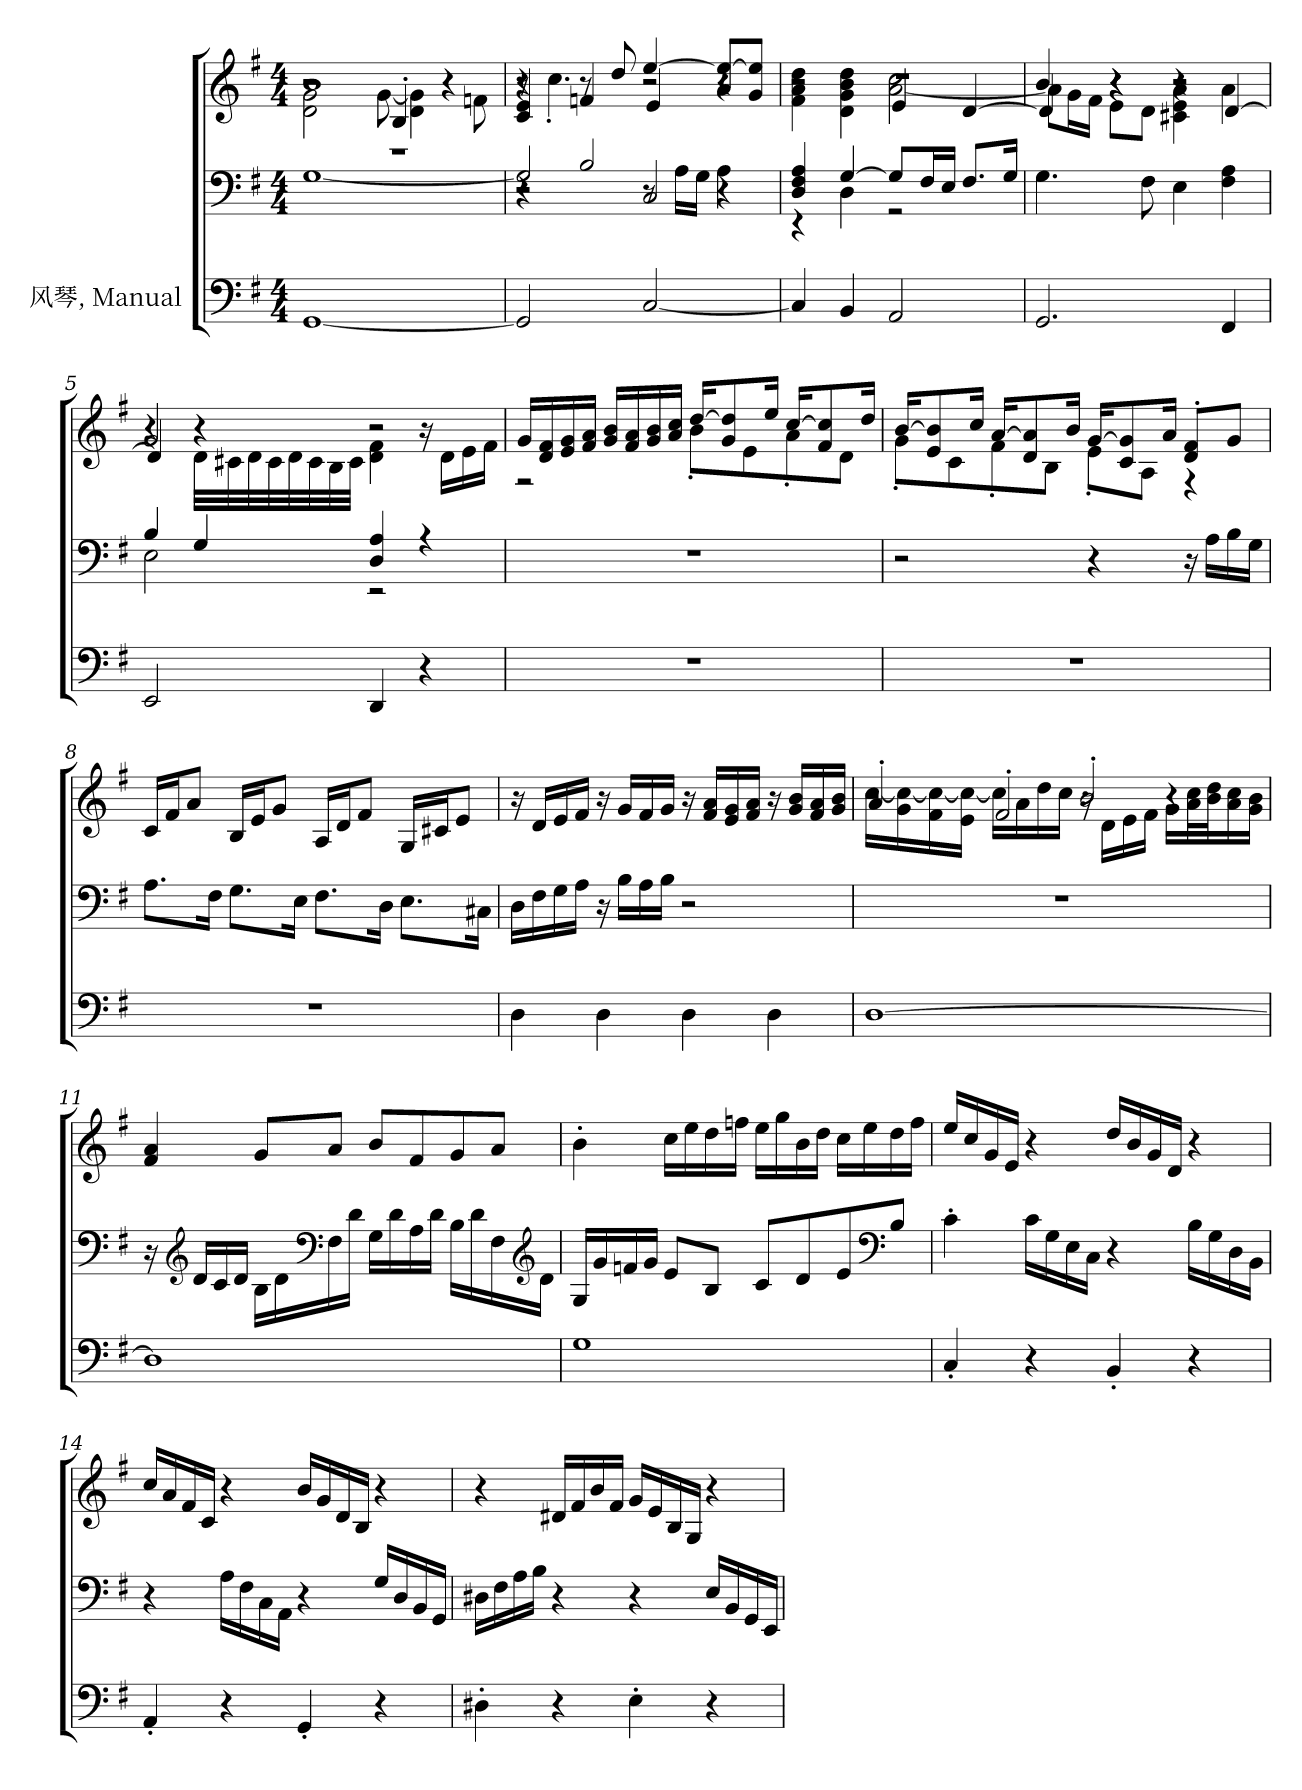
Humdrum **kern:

**kern	**kern	**kern
*part1	*part1	*part1
*staff3	*staff2	*staff1
*I"风琴, Manual	*	*
*clefF4	*clefF4	*clefG2
*k[f#]	*k[f#]	*k[f#]
*M4/4	*M4/4	*M4/4
*MM60	*MM60	*MM60
=1	=1	=1
*	*^	*^
*	*	*	*	*^
[1GG	1r	[1G	1b	2d\ 2g\	2r
.	.	.	.	[8g\	4B'/
.	.	.	.	4d\ 4g\]	.
.	.	.	.	.	4r
.	.	.	.	8fn\	.
=2	=2	=2	=2	=2	=2
*	*	*^	*	*	*
2GG/]	4r	2r	2G/]	4r	8r	4c/ 4e/
.	.	.	.	.	4.cc'\	.
.	2B/	.	.	8r	.	4fn/
.	.	.	.	8dd/	.	.
[2C/	.	8r	2C/	[4ee/	2r	4e/
.	.	16A\LL	.	.	.	.
.	.	16G\JJ	.	.	.	.
.	4r	4A\	.	8a/ 8ee/_L	.	4r
.	.	.	.	8g/ 8ee/]J	.	.
*	*	*v	*v	*	*	*
=3	=3	=3	=3	=3	=3
4C/]	4D/ 4F#/ 4A/	4r	1r	4f#\ 4a\ 4dd\	2r
4BB/	[4G/	4D\	.	4d\ 4g\ 4b\ 4dd\	.
2AA/	8G/L]	2r	.	[2a\ 2cc\	4e/
.	16F#/L	.	.	.	.
.	16E/JJ	.	.	.	.
.	8.F#/L	.	.	.	[4d/
.	16G/Jk	.	.	.	.
*	*v	*v	*	*	*
=4	=4	=4	=4	=4
2.GG/	4.G\	4b/	8a\L]	4d/]
.	.	.	16g\L	.
.	.	.	16f#\JJ	.
.	.	4r	8e\L	4r
.	8F#\	.	8d\J	.
.	4E\	2r	4c#X\ 4e\ 4a\	4r
4FF#/	4F#\ 4A\	.	4a\	[4d/
!!LO:LB:g=z	!!	!!
=5	=5	=5	=5	=5
*	*^	*	*	*
2EE/	4B/	2E\	2g/	4r	4d/]
.	4G/	.	.	32d\LLL	4r
.	.	.	.	32c#X\	.
.	.	.	.	32d\	.
.	.	.	.	32c#\	.
.	.	.	.	32d\	.
.	.	.	.	32c#\	.
.	.	.	.	32B\	.
.	.	.	.	32c#\JJJ	.
4DD/	4D/ 4A/	2r	2r	4d\ 4f#\	2r
*	*	*	*MM76	*	*
4r	4r	.	.	16r	.
.	.	.	.	16d\LL	.
.	.	.	.	16e\	.
.	.	.	.	16f#\JJ	.
*	*v	*v	*	*	*
*	*	*	*v	*v
=6	=6	=6	=6
1r	1r	16g/LL	2r
.	.	16d/ 16f#/	.
.	.	16e/ 16g/	.
.	.	16f#/ 16a/JJ	.
.	.	16g/ 16b/LL	.
.	.	16f#/ 16a/	.
.	.	16g/ 16b/	.
.	.	16a/ 16cc/JJ	.
.	.	[16dd/KL	8b'\L
.	.	8g/ 8dd/]	.
.	.	.	8e\
.	.	16ee/Jk	.
.	.	[16cc/KL	8a'\
.	.	8f#/ 8cc/]	.
.	.	.	8d\J
.	.	16dd/Jk	.
!!LO:LB:g=z	!!
=7	=7	=7	=7
1r	2r	[16b/KL	8g'\L
.	.	8e/ 8b/]	.
.	.	.	8c\
.	.	16cc/Jk	.
.	.	[16a/KL	8f#'\
.	.	8d/ 8a/]	.
.	.	.	8B\J
.	.	16b/Jk	.
.	4r	[16g/KL	8e'\L
.	.	8c/ 8g/]	.
.	.	.	8A\J
.	.	16a/Jk	.
.	16r	8d/' 8f#/'L	4r
.	16A\LL	.	.
.	16B\	8g/J	.
.	16G\JJ	.	.
*	*	*v	*v
=8	=8	=8
1r	8.A\L	16c/LL
.	.	16f#/J
.	.	8a/J
.	16F#\Jk	.
.	8.G\L	16B/LL
.	.	16e/J
.	.	8g/J
.	16E\Jk	.
.	8.F#\L	16A/LL
.	.	16d/J
.	.	8f#/J
.	16D\Jk	.
.	8.E\L	16G/LL
.	.	16c#X/J
.	.	8e/J
.	16C#X\Jk	.
!!LO:LB:g=z
=9	=9	=9
4D\	16D\LL	16r
.	16F#\	16d/LL
.	16G\	16e/
.	16A\JJ	16f#/JJ
4D\	16r	16r
.	16B\LL	16g/LL
.	16A\	16f#/
.	16B\JJ	16g/JJ
4D\	2r	16r
.	.	16f#/ 16a/LL
.	.	16e/ 16g/
.	.	16f#/ 16a/JJ
4D\	.	16r
.	.	16g/ 16b/LL
.	.	16f#/ 16a/
.	.	16g/ 16b/JJ
=10	=10	=10
*	*	*^
*	*	*	*^
[1D	1r	2r	[16cc\LL	4a'/
.	.	.	16g\ 16cc\_	.
.	.	.	16f#\ 16cc\_	.
.	.	.	16e\ 16cc\_JJ	.
.	.	.	16cc\LL]	2f#'/
.	.	.	16a\	.
.	.	.	16dd\	.
.	.	.	16cc\JJ	.
.	.	2b'/	16r	.
.	.	.	16d\LL	.
.	.	.	16e\	.
.	.	.	16f#\JJ	.
.	.	.	16g\LL	4r
.	.	.	32a\ 32cc\L	.
.	.	.	32b\ 32dd\J	.
.	.	.	16a\ 16cc\	.
.	.	.	16g\ 16b\JJ	.
*	*	*v	*v	*v
!!LO:PB:g=z
=11	=11	=11
1D]	16r	4f#/ 4a/
*	*clefG2	*
.	16d/LL	.
.	16c/	.
.	16d/JJ	.
.	16B\LL	8g/L
.	16d\	.
*	*clefF4	*
.	16F#\	8a/J
.	16d\JJ	.
.	16G\LL	8b/L
.	16d\	.
.	16A\	8f#/
.	16d\JJ	.
.	16B\LL	8g/
.	16d\	.
.	16F#\	8a/J
*	*clefG2	*
.	16d\JJ	.
=12	=12	=12
1G	16G/LL	4b'\
.	16g/	.
.	16fn/	.
.	16g/JJ	.
.	8e/L	16cc\LL
.	.	16ee\
.	8B/J	16dd\
.	.	16ffn\JJ
.	8c/L	16ee\LL
.	.	16gg\
.	8d/	16b\
.	.	16dd\JJ
.	8e/	16cc\LL
.	.	16ee\
*	*clefF4	*
.	8B/J	16dd\
.	.	16ff\JJ
!!LO:LB:g=z
=13	=13	=13
4C'/	4c'\	16ee/LL
.	.	16cc/
.	.	16g/
.	.	16e/JJ
4r	16c\LL	4r
.	16G\	.
.	16E\	.
.	16C\JJ	.
4BB'/	4r	16dd/LL
.	.	16b/
.	.	16g/
.	.	16d/JJ
4r	16B\LL	4r
.	16G\	.
.	16D\	.
.	16BB\JJ	.
=14	=14	=14
4AA'/	4r	16cc/LL
.	.	16a/
.	.	16f#/
.	.	16c/JJ
4r	16A\LL	4r
.	16F#\	.
.	16C\	.
.	16AA\JJ	.
4GG'/	4r	16b/LL
.	.	16g/
.	.	16d/
.	.	16B/JJ
4r	16G/LL	4r
.	16D/	.
.	16BB/	.
.	16GG/JJ	.
!!LO:LB:g=z
=15	=15	=15
4D#X'\	16D#X\LL	4r
.	16F#\	.
.	16A\	.
.	16B\JJ	.
4r	4r	16d#X/LL
.	.	16f#/
.	.	16b/
.	.	16f#/JJ
4E'\	4r	16g/LL
.	.	16e/
.	.	16B/
.	.	16G/JJ
4r	16E/LL	4r
.	16BB/	.
.	16GG/	.
.	16EE/JJ	.
=	=	=
*-	*-	*-
